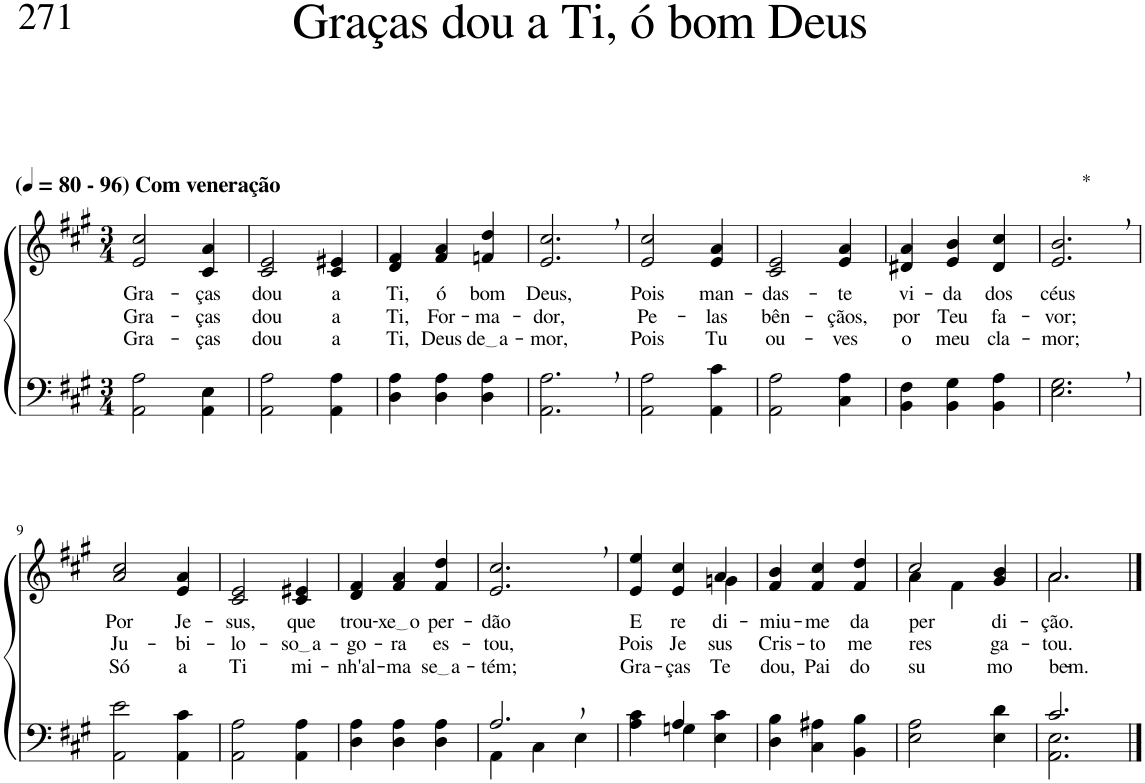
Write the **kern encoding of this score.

**kern	**kern	**text	**text	**text
*part2	*part1	*part1	*part1	*part1
*staff2	*staff1	*staff1	*staff1	*staff1
*I"Parte III e IV	*I"Parte I e II	*	*	*
*clefF4	*clefG2	*	*	*
*Trd1c2	*Trd1c2	*	*	*
*k[f#c#g#]	*k[f#c#g#]	*	*	*
*M3/4	*M3/4	*	*	*
*MM80	*MM80	*	*	*
=1	=1	=1	=1	=1
!	!LO:TX:a:B:t=(	!	!	!
!	!LO:TX:a:B:t=- 96) Com veneração	!	!	!
!	!	!LO:LY:b	!LO:LY:b	!LO:LY:b
2AA\ 2A\	2e/ 2cc#/	Gra-	Gra-	Gra-
!	!	!LO:LY:b	!LO:LY:b	!LO:LY:b
4AA\ 4E\	4c#/ 4a/	-ças	-ças	-ças
=2	=2	=2	=2	=2
!	!	!LO:LY:b	!LO:LY:b	!LO:LY:b
2AA\ 2A\	2c#/ 2e/	dou	dou	dou
!	!	!LO:LY:b	!LO:LY:b	!LO:LY:b
4AA\ 4A\	4c#/ 4e#X/	a	a	a
=3	=3	=3	=3	=3
!	!	!LO:LY:b	!LO:LY:b	!LO:LY:b
4D\ 4A\	4d/ 4f#/	Ti,	Ti,	Ti,
!	!	!LO:LY:b	!LO:LY:b	!LO:LY:b
4D\ 4A\	4f#/ 4a/	ó	For-	Deus
!	!	!LO:LY:b	!LO:LY:b	!LO:LY:b
4D\ 4A\	4fn/ 4dd/	bom	-ma-	de a
=4	=4	=4	=4	=4
!	!	!LO:LY:b	!LO:LY:b	!LO:LY:b
2.AA\, 2.A\,	2.e/, 2.cc#/,	Deus,	-dor,	-mor,
=5	=5	=5	=5	=5
!	!	!LO:LY:b	!LO:LY:b	!LO:LY:b
2AA\ 2A\	2e/ 2cc#/	Pois	Pe-	Pois
!	!	!LO:LY:b	!LO:LY:b	!LO:LY:b
4AA\ 4c#\	4e/ 4a/	man-	-las	Tu
=6	=6	=6	=6	=6
!	!	!LO:LY:b	!LO:LY:b	!LO:LY:b
2AA\ 2A\	2c#/ 2e/	-das-	bên-	ou-
!	!	!LO:LY:b	!LO:LY:b	!LO:LY:b
4C#\ 4A\	4e/ 4a/	-te	-çãos,	-ves
=7	=7	=7	=7	=7
!	!	!LO:LY:b	!LO:LY:b	!LO:LY:b
4BB\ 4F#\	4d#X/ 4a/	vi-	por	o
!	!	!LO:LY:b	!LO:LY:b	!LO:LY:b
4BB\ 4G#\	4e/ 4b/	-da	Teu	meu
!	!	!LO:LY:b	!LO:LY:b	!LO:LY:b
4BB\ 4A\	4d#/ 4cc#/	dos	fa-	cla-
=8	=8	=8	=8	=8
!	!LO:TX:a:t=*	!	!	!
!	!	!LO:LY:b	!LO:LY:b	!LO:LY:b
2.E\, 2.G#\,	2.e/, 2.b/,	céus	-vor;	-mor;
!!LO:LB:g=z
=9	=9	=9	=9	=9
!	!	!LO:LY:b	!LO:LY:b	!LO:LY:b
2AA\ 2e\	2a/ 2cc#/	Por	Ju-	Só
!	!	!LO:LY:b	!LO:LY:b	!LO:LY:b
4AA\ 4c#\	4e/ 4a/	Je-	-bi-	a
=10	=10	=10	=10	=10
!	!	!LO:LY:b	!LO:LY:b	!LO:LY:b
2AA\ 2A\	2c#/ 2e/	-sus,	-lo-	Ti
!	!	!LO:LY:b	!LO:LY:b	!LO:LY:b
4AA\ 4A\	4c#/ 4e#X/	que	so a	mi-
=11	=11	=11	=11	=11
!	!	!LO:LY:b	!LO:LY:b	!LO:LY:b
4D\ 4A\	4d/ 4f#/	trou-	-go-	-nh'al-
!	!	!LO:LY:b	!LO:LY:b	!LO:LY:b
4D\ 4A\	4f#/ 4a/	xe o	-ra	-ma
!	!	!LO:LY:b	!LO:LY:b	!LO:LY:b
4D\ 4A\	4f#/ 4dd/	per-	es-	se a
=12	=12	=12	=12	=12
*^	*	*	*	*
!	!	!	!LO:LY:b	!LO:LY:b	!LO:LY:b
2.A,/	4AA\	2.e/, 2.cc#/,	-dão	-tou,	-tém;
.	4C#\	.	.	.	.
.	4E\	.	.	.	.
=13	=13	=13	=13	=13	=13
!	!	!	!LO:LY:b	!LO:LY:b	!LO:LY:b
*	*	*^	*	*	*
4ryy	4A\ 4c#\	4e/ 4ee/	2ryy	E	Pois	Gra-
!	!	!	!	!LO:LY:b	!LO:LY:b	!LO:LY:b
4A/	4Gn\	4e/ 4cc#/	.	re-	Je-	-ças
!	!	!	!	!LO:LY:b	!LO:LY:b	!LO:LY:b
4ryy	4E\ 4c#\	4a/	4gn\	-di-	-sus	Te
=14	=14	=14	=14	=14	=14	=14
!	!	!	!	!LO:LY:b	!LO:LY:b	!LO:LY:b
*v	*v	*	*	*	*	*
*	*v	*v	*	*	*
4D\ 4B\	4f#/ 4b/	-miu-	Cris-	dou,
!	!	!LO:LY:b	!LO:LY:b	!LO:LY:b
4C#\ 4A#X\	4f#/ 4cc#/	-me	-to	Pai
!	!	!LO:LY:b	!LO:LY:b	!LO:LY:b
4BB\ 4B\	4f#/ 4dd/	da	me	do
=15	=15	=15	=15	=15
*	*^	*	*	*
!	!	!	!LO:LY:b	!LO:LY:b	!LO:LY:b
2E\ 2A\	2cc#/	4a\	per-	res-	su-
.	.	4f#\	.	.	.
!	!	!	!LO:LY:b	!LO:LY:b	!LO:LY:b
4E\ 4d\	4g#/ 4b/	4ryy	-di-	-ga-	-mo
=16	=16	=16	=16	=16	=16
*^	*	*	*	*	*
!	!	!	!	!LO:LY:b	!LO:LY:b	!LO:LY:b
2.c#/	2.AA\ 2.E\	2.a\	2.a/	-ção.	-tou.	bem.-
*v	*v	*	*	*	*	*
*	*v	*v	*	*	*
==	==	==	==	==
*-	*-	*-	*-	*-
